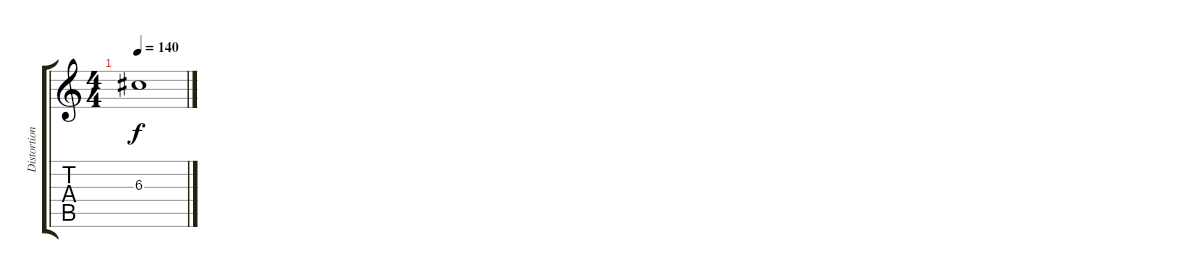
\track ("Distortion guitar" "Distortion") {instrument overdrivenguitar}
\staff {score tabs}
\tuning (E4 B3 G3 D3 A2 E2) {hide}
\ts (4 4)
\tempo 140
\clef g2
\ks c
6.3{t}.1{dy f}
